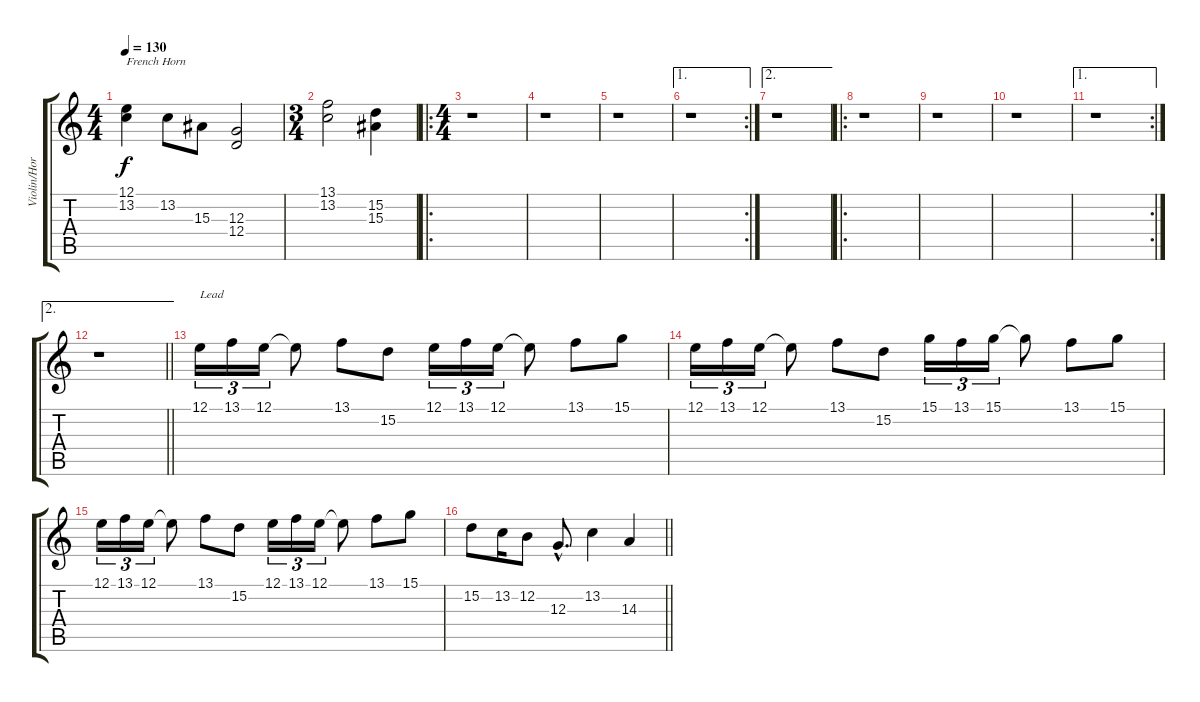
\track ("Violin/Horn" "Violin/Hor") {instrument violin}
\staff {score tabs}
\tuning (E4 B3 G3 D3 A2 E2) {hide}
\ts (4 4)
\tempo 130
\clef g2
\ks c
(12.1 13.2).4{txt "French Horn" dy f instrument frenchhorn} 13.2.8 15.3.8 (12.3 12.4).2 |
\ts (3 4)
(13.1 13.2).2 (15.2 15.3).4 |
\ro
\ts (4 4)
r.1{instrument violin} |
r.1 |
r.1 |
\ae 1
\rc 2
r.1 |
\ae 2
r.1 |
\ro
r.1 |
r.1 |
r.1 |
\ae 1
\rc 2
r.1 |
\ae 2
\barLineRight lightlight
r.1 |
12.1.16{tu (3 2) txt "Lead"} 13.1.16{tu (3 2)} 12.1.16{tu (3 2)} 12.1{t}.8 13.1.8 15.2.8 12.1.16{tu (3 2)} 13.1.16{tu (3 2)} 12.1.16{tu (3 2)} 12.1{t}.8 13.1.8 15.1.8 |
12.1.16{tu (3 2)} 13.1.16{tu (3 2)} 12.1.16{tu (3 2)} 12.1{t}.8 13.1.8 15.2.8 15.1.16{tu (3 2)} 13.1.16{tu (3 2)} 15.1.16{tu (3 2)} 15.1{t}.8 13.1.8 15.1.8 |
12.1.16{tu (3 2)} 13.1.16{tu (3 2)} 12.1.16{tu (3 2)} 12.1{t}.8 13.1.8 15.2.8 12.1.16{tu (3 2)} 13.1.16{tu (3 2)} 12.1.16{tu (3 2)} 12.1{t}.8 13.1.8 15.1.8 |
\barLineRight lightlight
15.2.8 13.2.16 12.2.8 12.3{hac}.8{d} 13.2.4 14.3.4
